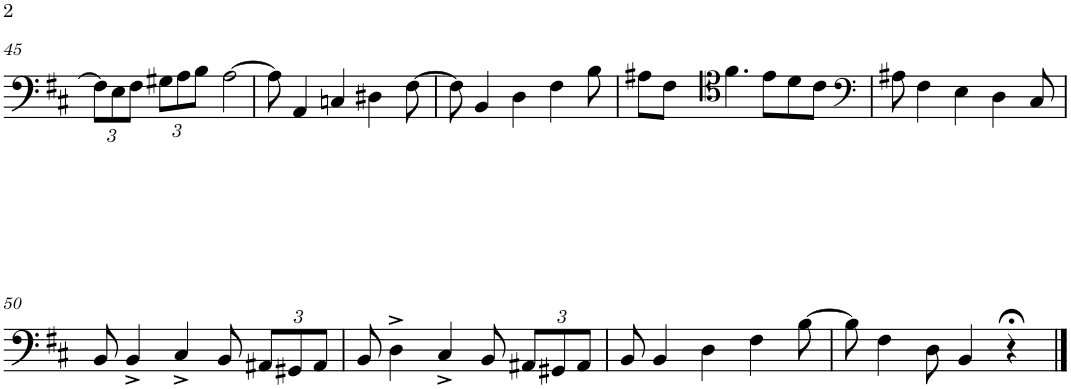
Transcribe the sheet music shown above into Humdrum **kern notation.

**kern
*part1
*staff1
*I"Trombone
*I'Tbn.
!!LO:PB:g=z
*clefF4
*k[f#c#]
*M4/4
*Xbrackettup
=45
12F#\L]
12E\
12F#\J
12G#X\L
12A\
12B\J
[2A\
=46
8A\]
4AA/
4Cn/
4D#X\
[8F#\
=47
8F#\]
4BB/
4D\
4F#\
8B\
=48
8A#X\L
8F#\J
*clefC4
4.f#\
8e\L
8d\
8c#\J
=49
*clefF4
8A#X\
4F#\
4E\
4D\
8C#/
!!LO:LB:g=z
=50
8BB/
4BB^/
4C#^/
8BB/
12AA#X/L
12GG#X/
12AA#/J
=51
8BB/
4D^\
4C#^/
8BB/
12AA#X/L
12GG#X/
12AA#/J
=52
8BB/
4BB/
4D\
4F#\
[8B\
=53
8B\]
4F#\
8D\
4BB/
4r;<
==
*-
